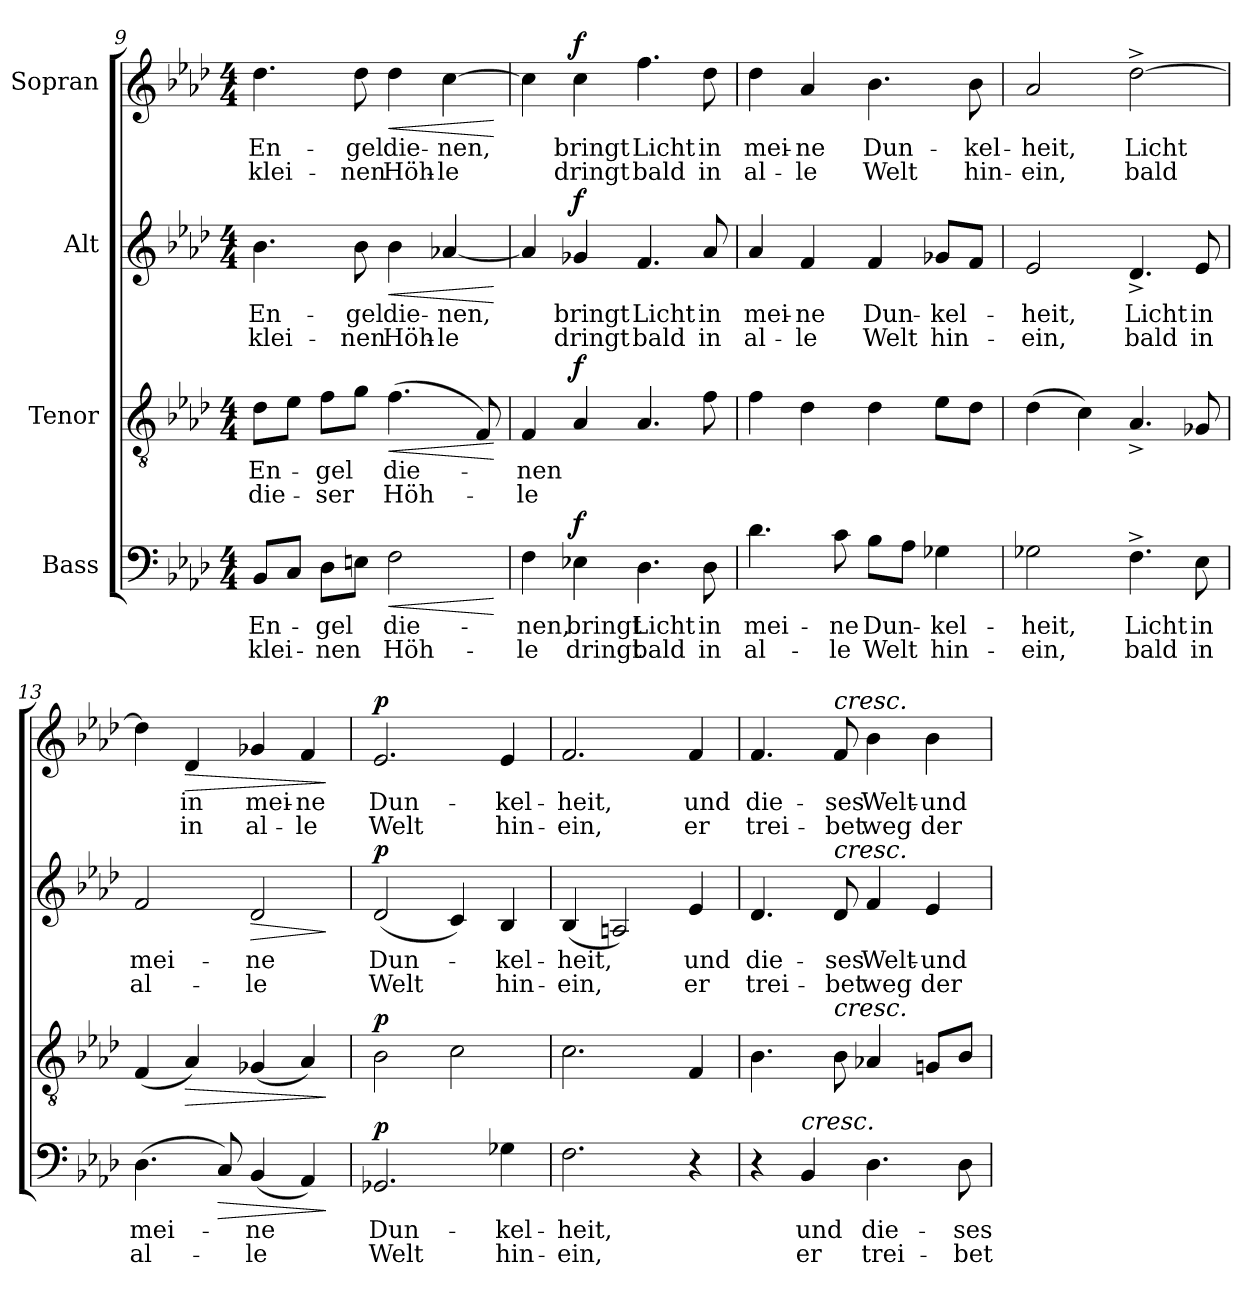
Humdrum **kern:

**kern	**text	**text	**dynam	**kern	**text	**text	**dynam	**kern	**text	**text	**dynam	**kern	**text	**text	**dynam
*part4	*part4	*part4	*part4	*part3	*part3	*part3	*part3	*part2	*part2	*part2	*part2	*part1	*part1	*part1	*part1
*staff4	*staff4	*staff4	*staff4	*staff3	*staff3	*staff3	*staff3	*staff2	*staff2	*staff2	*staff2	*staff1	*staff1	*staff1	*staff1
*I"Bass	*	*	*	*I"Tenor	*	*	*	*I"Alt	*	*	*	*I"Sopran	*	*	*
*clefF4	*	*	*	*clefGv2	*	*	*	*clefG2	*	*	*	*clefG2	*	*	*
*k[b-e-a-d-]	*	*	*	*k[b-e-a-d-]	*	*	*	*k[b-e-a-d-]	*	*	*	*k[b-e-a-d-]	*	*	*
*M4/4	*	*	*	*M4/4	*	*	*	*M4/4	*	*	*	*M4/4	*	*	*
=9	=9	=9	=9	=9	=9	=9	=9	=9	=9	=9	=9	=9	=9	=9	=9
8BB-/L	En-	klei-	.	8d-\L	En-	die-	.	4.b-\	En-	klei-	.	4.dd-\	En-	klei-	.
8C/J	.	.	.	8e-\J	.	.	.	.	.	.	.	.	.	.	.
8D-\L	-gel	-nen	.	8f\L	-gel	-ser	.	.	.	.	.	.	.	.	.
8En\J	.	.	.	8g\J	.	.	.	8b-\	-gel	-nen	.	8dd-\	-gel	-nen	.
!	!	!	!LO:HP:b	!	!	!	!LO:HP:b	!	!	!	!LO:HP:b	!	!	!	!LO:HP:b
2F\	die-	Höh-	<	(4.f\	die-	Höh-	<	4b-\	die-	Höh-	<	4dd-\	die-	Höh-	<
.	.	.	.	.	.	.	.	[4a-X/	-nen,	-le	.	[4cc\	-nen,	-le	.
.	.	.	.	8F/)	.	.	.	.	.	.	.	.	.	.	.
.	.	.	[	.	.	.	[	.	.	.	[	.	.	.	[
=10	=10	=10	=10	=10	=10	=10	=10	=10	=10	=10	=10	=10	=10	=10	=10
4F\	-nen,	-le	.	4F/	-nen	-le	.	4a-/]	.	.	.	4cc\]	.	.	.
!	!	!	!LO:DY:a	!	!	!	!LO:DY:a	!	!	!	!LO:DY:a	!	!	!	!LO:DY:a
4E-X\	bringt	dringt	f	4A-/	.	.	f	4g-X/	bringt	dringt	f	4cc\	bringt	dringt	f
4.D-\	Licht	bald	.	4.A-/	.	.	.	4.f/	Licht	bald	.	4.ff\	Licht	bald	.
8D-\	in	in	.	8f\	.	.	.	8a-/	in	in	.	8dd-\	in	in	.
!!LO:PB:g=z
=11	=11	=11	=11	=11	=11	=11	=11	=11	=11	=11	=11	=11	=11	=11	=11
4.d-\	mei-	al-	.	4f\	.	.	.	4a-/	mei-	al-	.	4dd-\	mei-	al-	.
.	.	.	.	4d-\	.	.	.	4f/	-ne	-le	.	4a-/	-ne	-le	.
8c\	-ne	-le	.	.	.	.	.	.	.	.	.	.	.	.	.
8B-\L	Dun-	-Welt	.	4d-\	.	.	.	4f/	Dun-	Welt	.	4.b-\	Dun-	Welt	.
8A-\J	.	.	.	.	.	.	.	.	.	.	.	.	.	.	.
4G-X\	-kel-	hin-	.	8e-\L	.	.	.	8g-X/L	-kel-	hin-	.	.	.	.	.
.	.	.	.	8d-\J	.	.	.	8f/J	.	.	.	8b-\	-kel-	hin-	.
=12	=12	=12	=12	=12	=12	=12	=12	=12	=12	=12	=12	=12	=12	=12	=12
2G-X\	-heit,	-ein,	.	(4d-\	.	.	.	2e-/	-heit,	-ein,	.	2a-/	-heit,	-ein,	.
.	.	.	.	4c\)	.	.	.	.	.	.	.	.	.	.	.
4.F^\	Licht	bald	.	4.A-^/	.	.	.	4.d-^/	Licht	bald	.	[2dd-^\	Licht	bald	.
8E-\	in	in	.	8G-X/	.	.	.	8e-/	in	in	.	.	.	.	.
=13	=13	=13	=13	=13	=13	=13	=13	=13	=13	=13	=13	=13	=13	=13	=13
(4.D-\	mei-	al-	.	(4F/	.	.	.	2f/	mei-	al-	.	4dd-\]	.	.	.
!	!	!	!	!	!	!	!LO:HP:b	!	!	!	!	!	!	!	!LO:HP:b
.	.	.	.	4A-/)	.	.	>	.	.	.	.	4d-/	in	in	>
!	!	!	!LO:HP:b	!	!	!	!	!	!	!	!	!	!	!	!
8C/)	.	.	>	.	.	.	.	.	.	.	.	.	.	.	.
!	!	!	!	!	!	!	!	!	!	!	!LO:HP:b	!	!	!	!
(4BB-/	-ne	-le	.	(4G-X/	.	.	.	2d-/	-ne	-le	>	4g-X/	mei-	al-	.
4AA-/)	.	.	.	4A-/)	.	.	.	.	.	.	.	4f/	-ne	-le	.
.	.	.	]	.	.	.	]	.	.	.	]	.	.	.	]
=14	=14	=14	=14	=14	=14	=14	=14	=14	=14	=14	=14	=14	=14	=14	=14
!	!	!	!LO:DY:a	!	!	!	!LO:DY:a	!	!	!	!LO:DY:a	!	!	!	!LO:DY:a
2.GG-X/	Dun-	Welt	p	2B-\	.	.	p	(>2d-/	Dun-	Welt	p	2.e-/	Dun-	Welt	p
.	.	.	.	2c\	.	.	.	4c/)	.	.	.	.	.	.	.
4G-X\	-kel-	hin-	.	.	.	.	.	4B-/	-kel-	hin-	.	4e-/	-kel-	hin-	.
=15	=15	=15	=15	=15	=15	=15	=15	=15	=15	=15	=15	=15	=15	=15	=15
2.F\	-heit,	-ein,	.	2.c\	.	.	.	(>4B-/	-heit,	-ein,	.	2.f/	-heit,	-ein,	.
.	.	.	.	.	.	.	.	2An/)	.	.	.	.	.	.	.
4r	.	.	.	4F/	.	.	.	4e-/	und	er	.	4f/	und	er	.
!!LO:LB:g=z
=16	=16	=16	=16	=16	=16	=16	=16	=16	=16	=16	=16	=16	=16	=16	=16
4r	.	.	.	4.B-\	.	.	.	4.d-/	die-	trei-	.	4.f/	die-	trei-	.
!LO:TX:a:i:t=cresc.	!	!	!	!	!	!	!	!	!	!	!	!	!	!	!
4BB-/	und	er	.	.	.	.	.	.	.	.	.	.	.	.	.
!	!	!	!	!	!	!	!	!	!	!	!	!LO:TX:a:i:t=cresc.	!	!	!
!	!	!	!	!	!	!	!	!LO:TX:a:i:t=cresc.	!	!	!	!	!	!	!
!	!	!	!	!LO:TX:a:i:t=cresc.	!	!	!	!	!	!	!	!	!	!	!
.	.	.	.	8B-\	.	.	.	8d-/	-ses	-bet	.	8f/	-ses	-bet	.
4.D-\	die-	trei-	.	4A-X/	.	.	.	4f/	Welt-	weg	.	4b-\	Welt-	weg	.
.	.	.	.	8Gn/L	.	.	.	4e-/	-und	der	.	4b-\	und	der	.
8D-\	-ses	-bet	.	8B-/J	.	.	.	.	.	.	.	.	.	.	.
=	=	=	=	=	=	=	=	=	=	=	=	=	=	=	=
*-	*-	*-	*-	*-	*-	*-	*-	*-	*-	*-	*-	*-	*-	*-	*-
